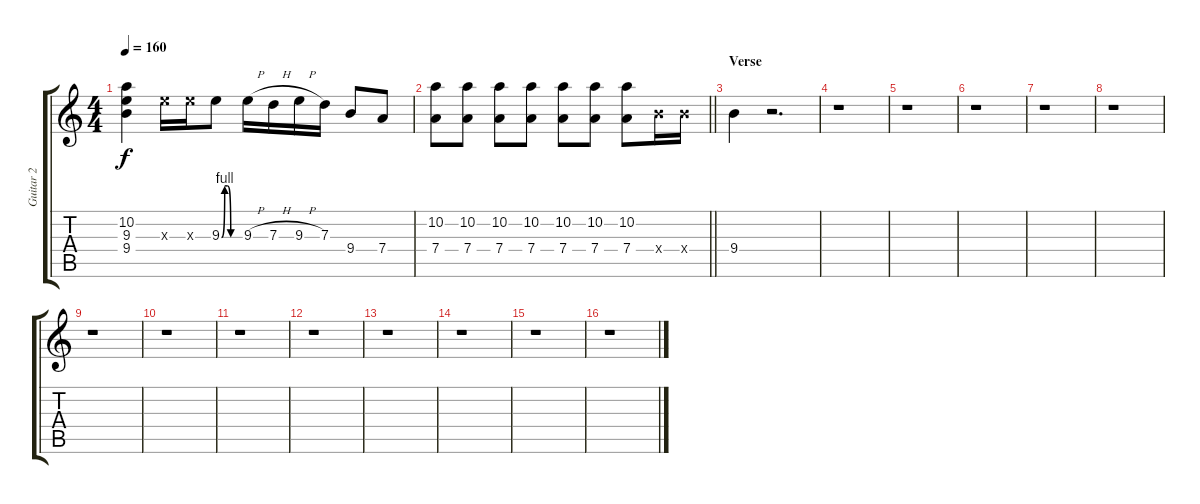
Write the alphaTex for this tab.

\track ("Guitar 2" "Guitar 2") {instrument overdrivenguitar}
\staff {score tabs}
\tuning (E4 B3 G3 D3 A2 E2) {hide}
\ts (4 4)
\tempo 160
\clef g2
\ks c
(10.2 9.3 9.4).4{dy f} 9.3{x}.16 9.3{x}.16 9.3{be (custom 0 0 10 4 20 4 30 0 60 0)}.8 9.3{h}.16 7.3{h}.16 9.3{h}.16 7.3.16 9.4.8 7.4.8 |
\barLineRight lightlight
(10.2 7.4).8 (10.2 7.4).8 (10.2 7.4).8 (10.2 7.4).8 (10.2 7.4).8 (10.2 7.4).8 (10.2 7.4).8 9.4{x}.16 9.4{x}.16 |
\section ("" "Verse")
9.4.4 r.2{d} |
r.1 |
r.1 |
r.1 |
r.1 |
r.1 |
r.1 |
r.1 |
r.1 |
r.1 |
r.1 |
r.1 |
r.1 |
r.1
